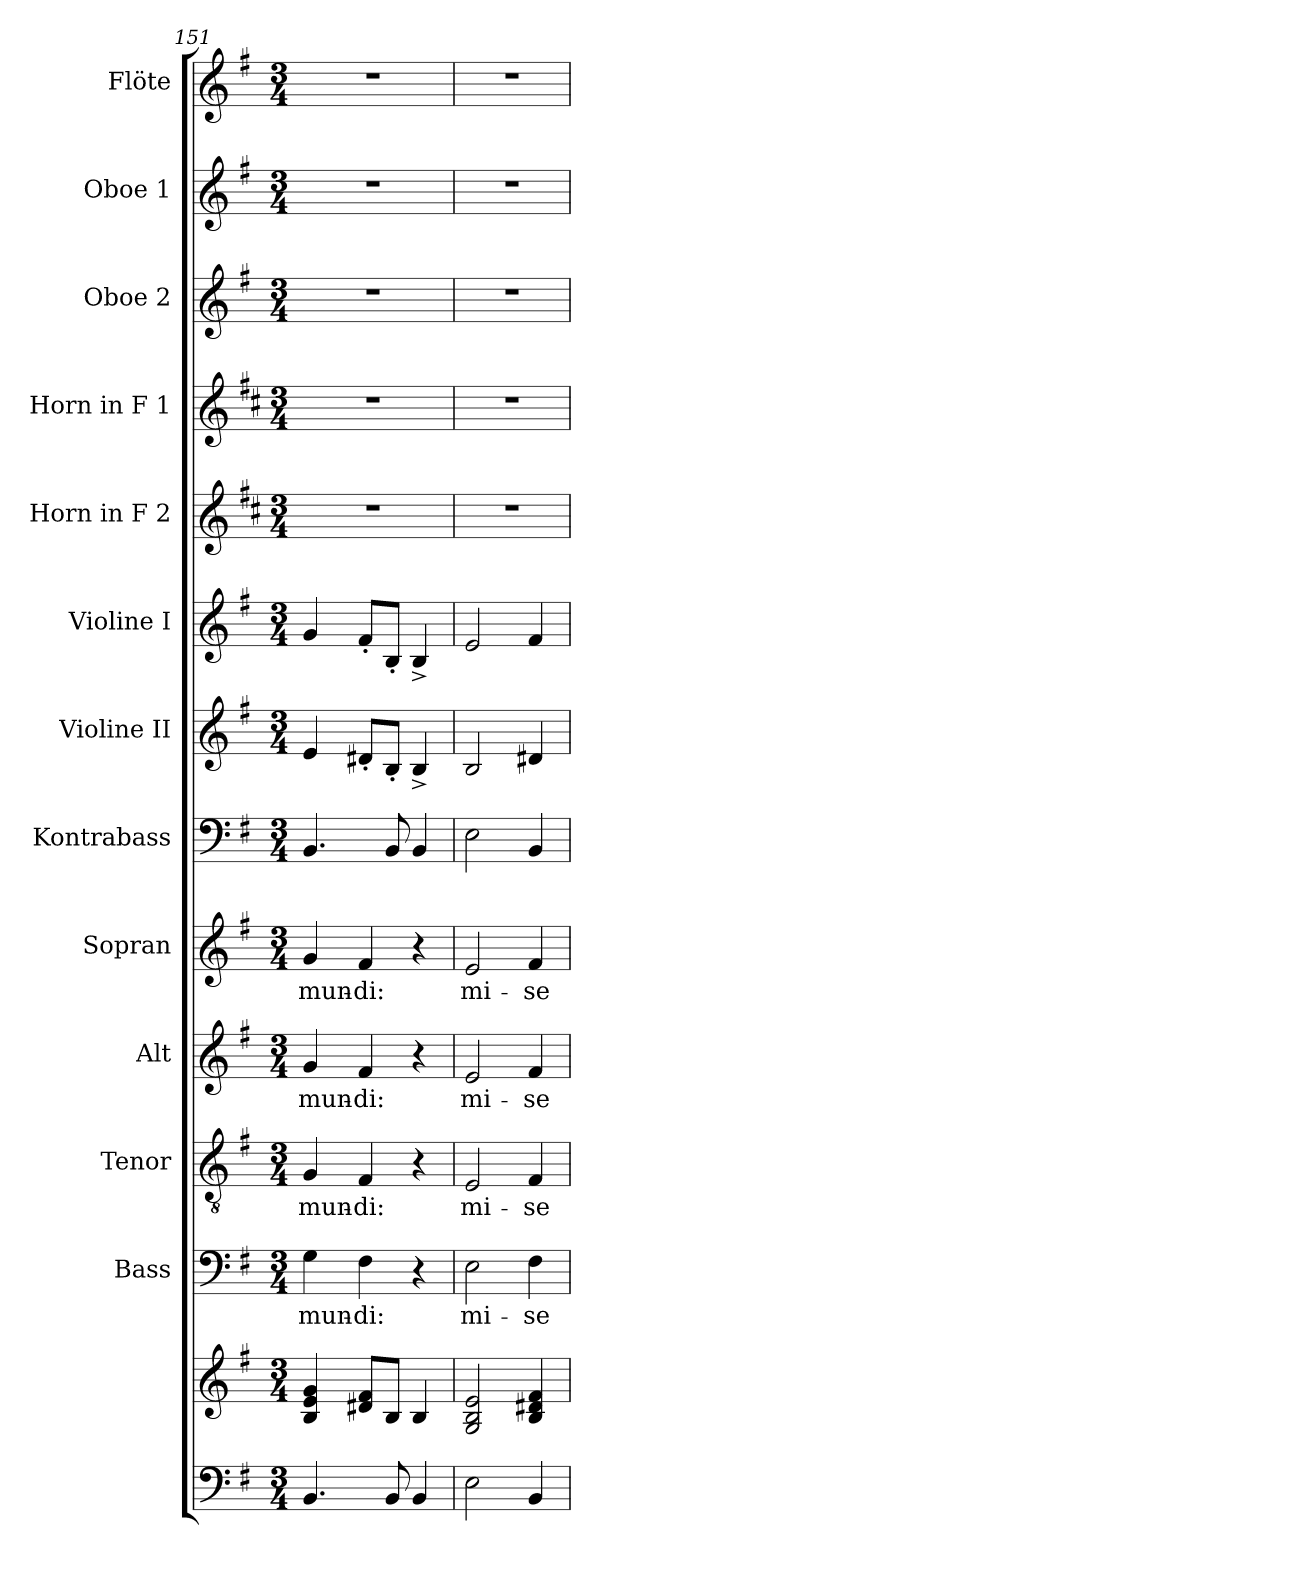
**kern	**kern	**kern	**text	**kern	**text	**kern	**text	**kern	**text	**kern	**kern	**kern	**kern	**kern	**kern	**kern	**kern
*part13	*part13	*part12	*part12	*part11	*part11	*part10	*part10	*part9	*part9	*part8	*part7	*part6	*part5	*part4	*part3	*part2	*part1
*staff14	*staff13	*staff12	*staff12	*staff11	*staff11	*staff10	*staff10	*staff9	*staff9	*staff8	*staff7	*staff6	*staff5	*staff4	*staff3	*staff2	*staff1
*	*	*I"Bass	*	*I"Tenor	*	*I"Alt	*	*I"Sopran	*	*I"Kontrabass	*I"Violine II	*I"Violine I	*I"Horn in F 2	*I"Horn in F 1	*I"Oboe 2	*I"Oboe 1	*I"Flöte
*	*	*I'B.	*	*I'T.	*	*I'A.	*	*I'S.	*	*I'Kb.	*I'Vl. II	*I'Vl. I	*	*	*I'Ob. 2	*I'Ob. 1	*I'Fl.
*clefF4	*clefG2	*clefF4	*	*clefGv2	*	*clefG2	*	*clefG2	*	*clefF4	*clefG2	*clefG2	*clefG2	*clefG2	*clefG2	*clefG2	*clefG2
*	*	*	*	*	*	*	*	*	*	*ITrd7c12	*	*	*ITrd4c7	*ITrd4c7	*	*	*
*k[f#]	*k[f#]	*k[f#]	*	*k[f#]	*	*k[f#]	*	*k[f#]	*	*k[f#]	*k[f#]	*k[f#]	*k[f#]	*k[f#]	*k[f#]	*k[f#]	*k[f#]
*G:	*G:	*G:	*	*G:	*	*G:	*	*G:	*	*G:	*G:	*G:	*G:	*G:	*G:	*G:	*G:
*M3/4	*M3/4	*M3/4	*	*M3/4	*	*M3/4	*	*M3/4	*	*M3/4	*M3/4	*M3/4	*M3/4	*M3/4	*M3/4	*M3/4	*M3/4
=151	=151	=151	=151	=151	=151	=151	=151	=151	=151	=151	=151	=151	=151	=151	=151	=151	=151
!	!	!	!LO:LY:b	!	!LO:LY:b	!	!LO:LY:b	!	!LO:LY:b	!	!	!	!	!	!	!	!
4.BB/	4B/ 4e/ 4g/	4G\	mun-	4G/	mun-	4g/	mun-	4g/	mun-	4.BBB/	4e/	4g/	2.r	2.r	2.r	2.r	2.r
!	!	!	!LO:LY:b	!	!LO:LY:b	!	!LO:LY:b	!	!LO:LY:b	!	!	!	!	!	!	!	!
.	8d#X/ 8f#/L	4F#\	-di:	4F#/	-di:	4f#/	-di:	4f#/	-di:	.	8d#X'</L	8f#'</L	.	.	.	.	.
8BB/	8B/J	.	.	.	.	.	.	.	.	8BBB/	8B'</J	8B'</J	.	.	.	.	.
4BB/	4B/	4r	.	4r	.	4r	.	4r	.	4BBB/	4B^</	4B^</	.	.	.	.	.
=152	=152	=152	=152	=152	=152	=152	=152	=152	=152	=152	=152	=152	=152	=152	=152	=152	=152
!	!	!	!LO:LY:b	!	!LO:LY:b	!	!LO:LY:b	!	!LO:LY:b	!	!	!	!	!	!	!	!
2E\	2G/ 2B/ 2e/	2E\	mi-	2E/	mi-	2e/	mi-	2e/	mi-	2EE\	2B/	2e/	2.r	2.r	2.r	2.r	2.r
!	!	!	!LO:LY:b	!	!LO:LY:b	!	!LO:LY:b	!	!LO:LY:b	!	!	!	!	!	!	!	!
4BB/	4B/ 4d#X/ 4f#/	4F#\	-se-	4F#/	-se-	4f#/	-se-	4f#/	-se-	4BBB/	4d#X/	4f#/	.	.	.	.	.
=	=	=	=	=	=	=	=	=	=	=	=	=	=	=	=	=	=
*-	*-	*-	*-	*-	*-	*-	*-	*-	*-	*-	*-	*-	*-	*-	*-	*-	*-
